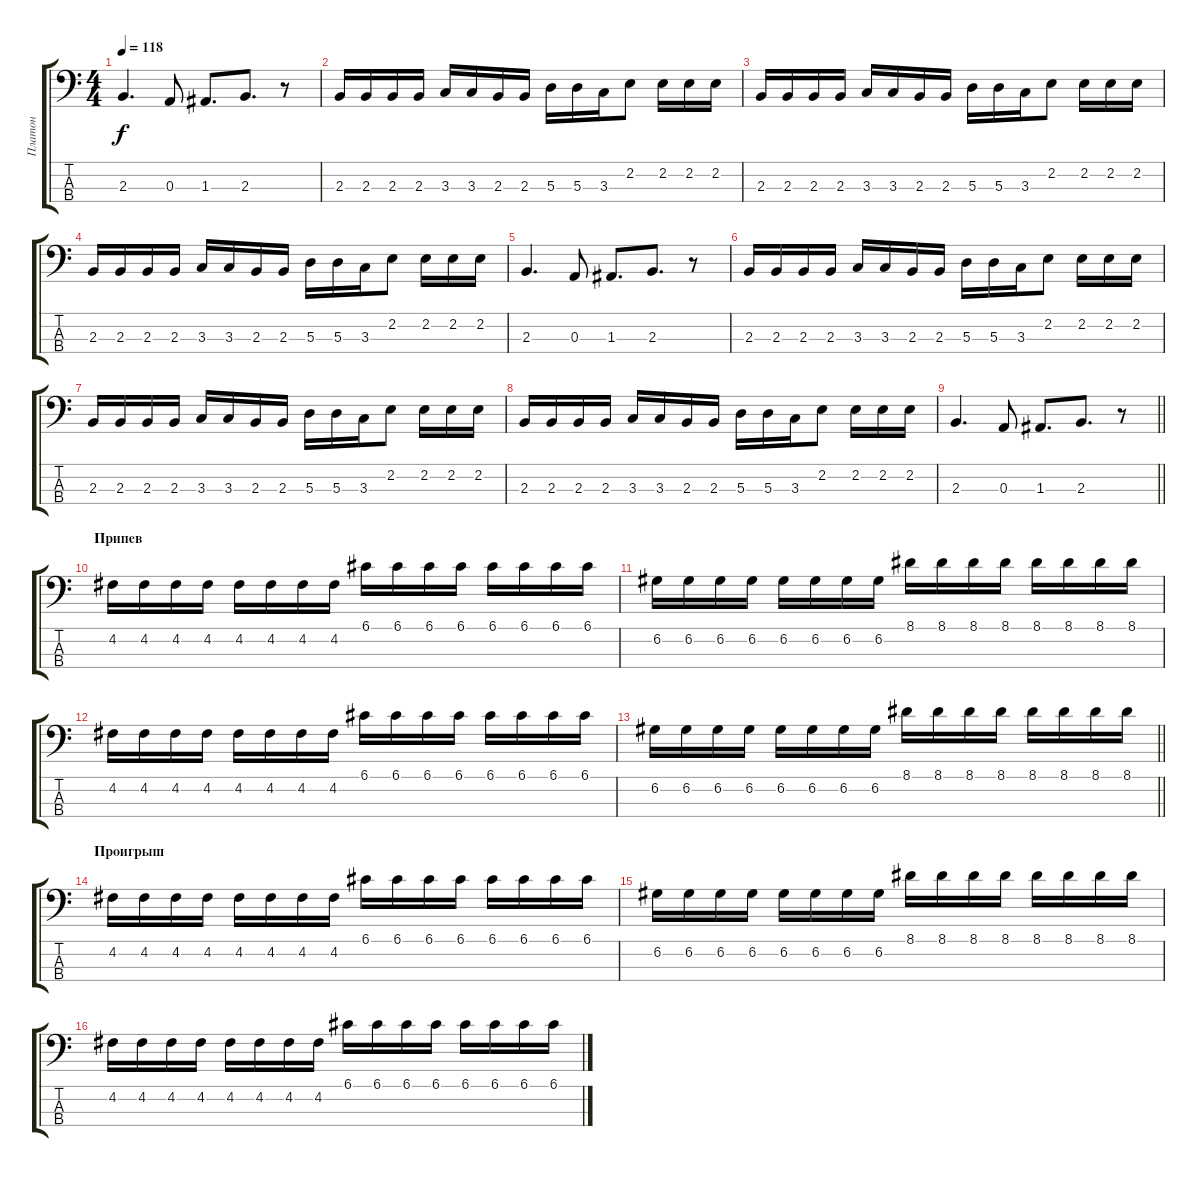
\track ("Платон" "Платон") {instrument electricbassfinger}
\staff {score tabs}
\tuning (G2 D2 A1 E1) {hide}
\ts (4 4)
\tempo 118
\clef f4
\ks c
2.3.4{d dy f} 0.3.8 1.3.8{d} 2.3.8{d} r.8 |
2.3.16 2.3.16 2.3.16 2.3.16 3.3.16 3.3.16 2.3.16 2.3.16 5.3.16 5.3.16 3.3.16 2.2.8 2.2.16 2.2.16 2.2.16 |
2.3.16 2.3.16 2.3.16 2.3.16 3.3.16 3.3.16 2.3.16 2.3.16 5.3.16 5.3.16 3.3.16 2.2.8 2.2.16 2.2.16 2.2.16 |
2.3.16 2.3.16 2.3.16 2.3.16 3.3.16 3.3.16 2.3.16 2.3.16 5.3.16 5.3.16 3.3.16 2.2.8 2.2.16 2.2.16 2.2.16 |
2.3.4{d} 0.3.8 1.3.8{d} 2.3.8{d} r.8 |
2.3.16 2.3.16 2.3.16 2.3.16 3.3.16 3.3.16 2.3.16 2.3.16 5.3.16 5.3.16 3.3.16 2.2.8 2.2.16 2.2.16 2.2.16 |
2.3.16 2.3.16 2.3.16 2.3.16 3.3.16 3.3.16 2.3.16 2.3.16 5.3.16 5.3.16 3.3.16 2.2.8 2.2.16 2.2.16 2.2.16 |
2.3.16 2.3.16 2.3.16 2.3.16 3.3.16 3.3.16 2.3.16 2.3.16 5.3.16 5.3.16 3.3.16 2.2.8 2.2.16 2.2.16 2.2.16 |
\barLineRight lightlight
2.3.4{d} 0.3.8 1.3.8{d} 2.3.8{d} r.8 |
\section ("" "Припев")
4.2.16 4.2.16 4.2.16 4.2.16 4.2.16 4.2.16 4.2.16 4.2.16 6.1.16 6.1.16 6.1.16 6.1.16 6.1.16 6.1.16 6.1.16 6.1.16 |
6.2.16 6.2.16 6.2.16 6.2.16 6.2.16 6.2.16 6.2.16 6.2.16 8.1.16 8.1.16 8.1.16 8.1.16 8.1.16 8.1.16 8.1.16 8.1.16 |
4.2.16 4.2.16 4.2.16 4.2.16 4.2.16 4.2.16 4.2.16 4.2.16 6.1.16 6.1.16 6.1.16 6.1.16 6.1.16 6.1.16 6.1.16 6.1.16 |
\barLineRight lightlight
6.2.16 6.2.16 6.2.16 6.2.16 6.2.16 6.2.16 6.2.16 6.2.16 8.1.16 8.1.16 8.1.16 8.1.16 8.1.16 8.1.16 8.1.16 8.1.16 |
\section ("" "Проигрыш")
4.2.16 4.2.16 4.2.16 4.2.16 4.2.16 4.2.16 4.2.16 4.2.16 6.1.16 6.1.16 6.1.16 6.1.16 6.1.16 6.1.16 6.1.16 6.1.16 |
6.2.16 6.2.16 6.2.16 6.2.16 6.2.16 6.2.16 6.2.16 6.2.16 8.1.16 8.1.16 8.1.16 8.1.16 8.1.16 8.1.16 8.1.16 8.1.16 |
4.2.16 4.2.16 4.2.16 4.2.16 4.2.16 4.2.16 4.2.16 4.2.16 6.1.16 6.1.16 6.1.16 6.1.16 6.1.16 6.1.16 6.1.16 6.1.16
